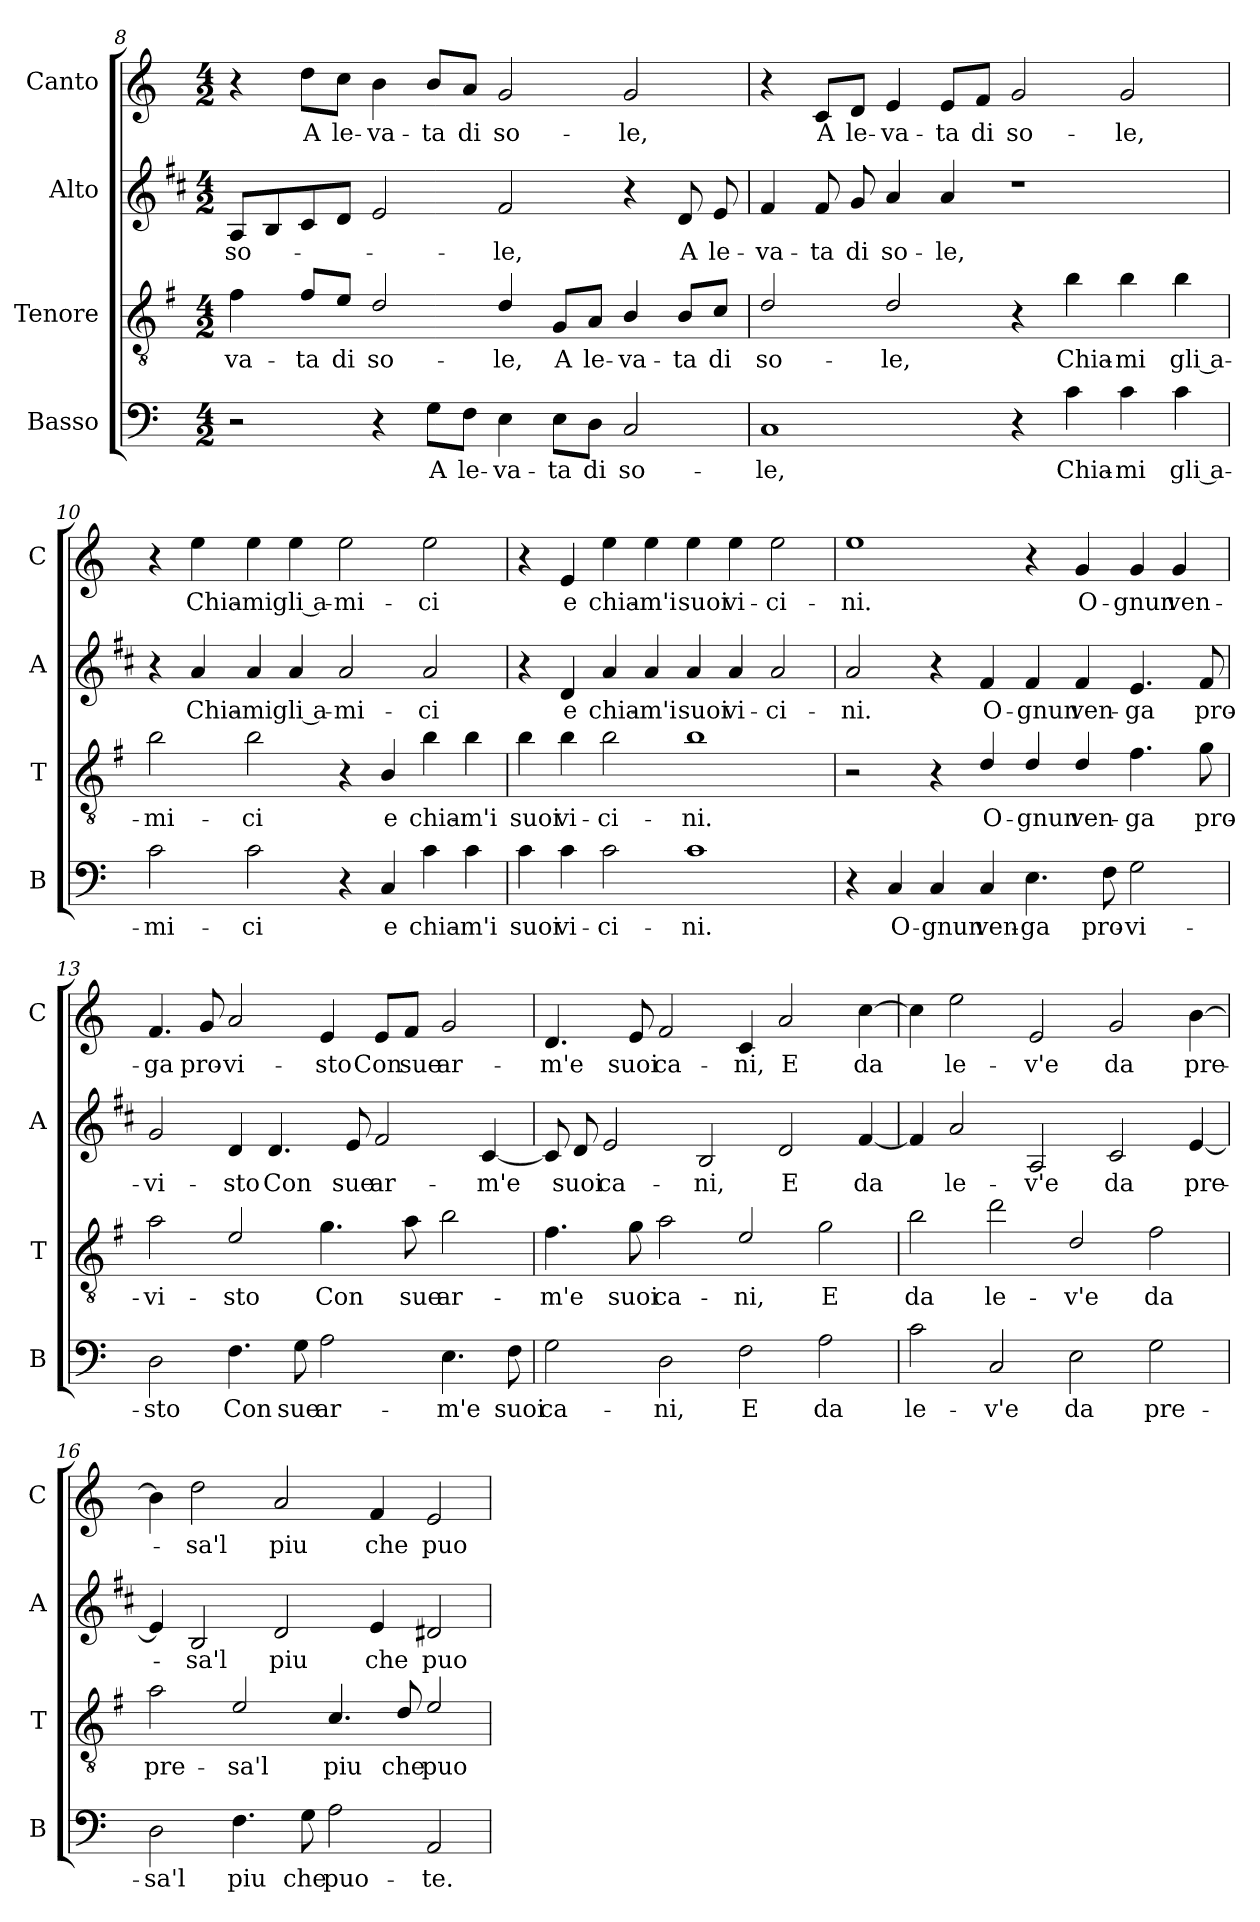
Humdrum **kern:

**kern	**text	**kern	**text	**kern	**text	**kern	**text
*part4	*part4	*part3	*part3	*part2	*part2	*part1	*part1
*staff4	*staff4	*staff3	*staff3	*staff2	*staff2	*staff1	*staff1
*I"Basso	*	*I"Tenore	*	*I"Alto	*	*I"Canto	*
*I'B	*	*I'T	*	*I'A	*	*I'C	*
*clefF4	*	*clefGv2	*	*clefG2	*	*clefG2	*
*	*	*ITrd4c7	*	*ITrd1c2	*	*	*
*k[]	*	*k[]	*	*k[]	*	*k[]	*
*C:	*	*C:	*	*C:	*	*C:	*
*M4/2	*	*M4/2	*	*M4/2	*	*M4/2	*
=8	=8	=8	=8	=8	=8	=8	=8
!	!	!	!LO:LY:b	!	!LO:LY:b	!	!
2r	.	4B\	-va-	8G/L	so-	4r	.
.	.	.	.	8A/	.	.	.
!	!	!	!LO:LY:b	!	!	!	!LO:LY:b
.	.	8B/L	-ta	8B/	.	8dd\L	A
!	!	!	!LO:LY:b	!	!	!	!LO:LY:b
.	.	8A/J	di	8c/J	.	8cc\J	le-
!	!	!	!LO:LY:b	!	!	!	!LO:LY:b
4r	.	2G/	so-	2d/	.	4b\	-va-
!	!LO:LY:b	!	!	!	!	!	!LO:LY:b
8G\L	A	.	.	.	.	8b/L	-ta
!	!LO:LY:b	!	!	!	!	!	!LO:LY:b
8F\J	le-	.	.	.	.	8a/J	di
!	!LO:LY:b	!	!LO:LY:b	!	!LO:LY:b	!	!LO:LY:b
4E\	-va-	4G/	-le,	2e/	-le,	2g/	so-
!	!LO:LY:b	!	!LO:LY:b	!	!	!	!
8E\L	-ta	8C/L	A	.	.	.	.
!	!LO:LY:b	!	!LO:LY:b	!	!	!	!
8D\J	di	8D/J	le-	.	.	.	.
!	!LO:LY:b	!	!LO:LY:b	!	!	!	!LO:LY:b
2C/	so-	4E/	-va-	4r	.	2g/	-le,
!	!	!	!LO:LY:b	!	!LO:LY:b	!	!
.	.	8E/L	-ta	8c/	A	.	.
!	!	!	!LO:LY:b	!	!LO:LY:b	!	!
.	.	8F/J	di	8d/	le-	.	.
=9	=9	=9	=9	=9	=9	=9	=9
!	!LO:LY:b	!	!LO:LY:b	!	!LO:LY:b	!	!
1C	-le,	2G/	so-	4e/	-va-	4r	.
!	!	!	!	!	!LO:LY:b	!	!LO:LY:b
.	.	.	.	8e/	-ta	8c/L	A
!	!	!	!	!	!LO:LY:b	!	!LO:LY:b
.	.	.	.	8f/	di	8d/J	le-
!	!	!	!LO:LY:b	!	!LO:LY:b	!	!LO:LY:b
.	.	2G/	-le,	4g/	so-	4e/	-va-
!	!	!	!	!	!LO:LY:b	!	!LO:LY:b
.	.	.	.	4g/	-le,	8e/L	-ta
!	!	!	!	!	!	!	!LO:LY:b
.	.	.	.	.	.	8f/J	di
!	!	!	!	!	!	!	!LO:LY:b
4r	.	4r	.	1r	.	2g/	so-
!	!LO:LY:b	!	!LO:LY:b	!	!	!	!
4c\	Chia-	4e\	Chia-	.	.	.	.
!	!LO:LY:b	!	!LO:LY:b	!	!	!	!LO:LY:b
4c\	-mi	4e\	-mi	.	.	2g/	-le,
!	!LO:LY:b	!	!LO:LY:b	!	!	!	!
4c\	gli a-	4e\	gli a-	.	.	.	.
!!LO:PB:g=z
=10	=10	=10	=10	=10	=10	=10	=10
!	!LO:LY:b	!	!LO:LY:b	!	!	!	!
2c\	-mi-	2e\	-mi-	4r	.	4r	.
!	!	!	!	!	!LO:LY:b	!	!LO:LY:b
.	.	.	.	4g/	Chia-	4ee\	Chia-
!	!LO:LY:b	!	!LO:LY:b	!	!LO:LY:b	!	!LO:LY:b
2c\	-ci	2e\	-ci	4g/	-mi	4ee\	-mi
!	!	!	!	!	!LO:LY:b	!	!LO:LY:b
.	.	.	.	4g/	gli a-	4ee\	gli a-
!	!	!	!	!	!LO:LY:b	!	!LO:LY:b
4r	.	4r	.	2g/	-mi-	2ee\	-mi-
!	!LO:LY:b	!	!LO:LY:b	!	!	!	!
4C/	e	4E/	e	.	.	.	.
!	!LO:LY:b	!	!LO:LY:b	!	!LO:LY:b	!	!LO:LY:b
4c\	chia-	4e\	chia-	2g/	-ci	2ee\	-ci
!	!LO:LY:b	!	!LO:LY:b	!	!	!	!
4c\	-m'i	4e\	-m'i	.	.	.	.
=11	=11	=11	=11	=11	=11	=11	=11
!	!LO:LY:b	!	!LO:LY:b	!	!	!	!
4c\	suoi	4e\	suoi	4r	.	4r	.
!	!LO:LY:b	!	!LO:LY:b	!	!LO:LY:b	!	!LO:LY:b
4c\	vi-	4e\	vi-	4c/	e	4e/	e
!	!LO:LY:b	!	!LO:LY:b	!	!LO:LY:b	!	!LO:LY:b
2c\	-ci-	2e\	-ci-	4g/	chia-	4ee\	chia-
!	!	!	!	!	!LO:LY:b	!	!LO:LY:b
.	.	.	.	4g/	-m'i	4ee\	-m'i
!	!LO:LY:b	!	!LO:LY:b	!	!LO:LY:b	!	!LO:LY:b
1c	-ni.	1e	-ni.	4g/	suoi	4ee\	suoi
!	!	!	!	!	!LO:LY:b	!	!LO:LY:b
.	.	.	.	4g/	vi-	4ee\	vi-
!	!	!	!	!	!LO:LY:b	!	!LO:LY:b
.	.	.	.	2g/	-ci-	2ee\	-ci-
=12	=12	=12	=12	=12	=12	=12	=12
!	!	!	!	!	!LO:LY:b	!	!LO:LY:b
4r	.	2r	.	2g/	-ni.	1ee	-ni.
!	!LO:LY:b	!	!	!	!	!	!
4C/	O-	.	.	.	.	.	.
!	!LO:LY:b	!	!	!	!	!	!
4C/	-gnun	4r	.	4r	.	.	.
!	!LO:LY:b	!	!LO:LY:b	!	!LO:LY:b	!	!
4C/	ven-	4G/	O-	4e/	O-	.	.
!	!LO:LY:b	!	!LO:LY:b	!	!LO:LY:b	!	!
4.E\	-ga	4G/	-gnun	4e/	-gnun	4r	.
!	!	!	!LO:LY:b	!	!LO:LY:b	!	!LO:LY:b
.	.	4G/	ven-	4e/	ven-	4g/	O-
!	!LO:LY:b	!	!	!	!	!	!
8F\	pro-	.	.	.	.	.	.
!	!LO:LY:b	!	!LO:LY:b	!	!LO:LY:b	!	!LO:LY:b
2G\	-vi-	4.B\	-ga	4.d/	-ga	4g/	-gnun
!	!	!	!	!	!	!	!LO:LY:b
.	.	.	.	.	.	4g/	ven-
!	!	!	!LO:LY:b	!	!LO:LY:b	!	!
.	.	8c\	pro-	8e/	pro-	.	.
!!LO:LB:g=z
=13	=13	=13	=13	=13	=13	=13	=13
!	!LO:LY:b	!	!LO:LY:b	!	!LO:LY:b	!	!LO:LY:b
2D\	-sto	2d\	-vi-	2f/	-vi-	4.f/	-ga
!	!	!	!	!	!	!	!LO:LY:b
.	.	.	.	.	.	8g/	pro-
!	!LO:LY:b	!	!LO:LY:b	!	!LO:LY:b	!	!LO:LY:b
4.F\	Con	2A/	-sto	4c/	-sto	2a/	-vi-
!	!	!	!	!	!LO:LY:b	!	!
.	.	.	.	4.c/	Con	.	.
!	!LO:LY:b	!	!	!	!	!	!
8G\	sue	.	.	.	.	.	.
!	!LO:LY:b	!	!LO:LY:b	!	!	!	!LO:LY:b
2A\	ar-	4.c\	Con	.	.	4e/	-sto
!	!	!	!	!	!LO:LY:b	!	!
.	.	.	.	8d/	sue	.	.
!	!	!	!	!	!LO:LY:b	!	!LO:LY:b
.	.	.	.	2e/	ar-	8e/L	Con
!	!	!	!LO:LY:b	!	!	!	!LO:LY:b
.	.	8d\	sue	.	.	8f/J	sue
!	!LO:LY:b	!	!LO:LY:b	!	!	!	!LO:LY:b
4.E\	-m'e	2e\	ar-	.	.	2g/	ar-
!	!	!	!	!	!LO:LY:b	!	!
.	.	.	.	[4B/	-m'e	.	.
!	!LO:LY:b	!	!	!	!	!	!
8F\	suoi	.	.	.	.	.	.
=14	=14	=14	=14	=14	=14	=14	=14
!	!LO:LY:b	!	!LO:LY:b	!	!	!	!LO:LY:b
2G\	ca-	4.B\	-m'e	8B/]	.	4.d/	-m'e
!	!	!	!	!	!LO:LY:b	!	!
.	.	.	.	8c/	suoi	.	.
!	!	!	!	!	!LO:LY:b	!	!
.	.	.	.	2d/	ca-	.	.
!	!	!	!LO:LY:b	!	!	!	!LO:LY:b
.	.	8c\	suoi	.	.	8e/	suoi
!	!LO:LY:b	!	!LO:LY:b	!	!	!	!LO:LY:b
2D\	-ni,	2d\	ca-	.	.	2f/	ca-
!	!	!	!	!	!LO:LY:b	!	!
.	.	.	.	2A/	-ni,	.	.
!	!LO:LY:b	!	!LO:LY:b	!	!	!	!LO:LY:b
2F\	E	2A/	-ni,	.	.	4c/	-ni,
!	!	!	!	!	!LO:LY:b	!	!LO:LY:b
.	.	.	.	2c/	E	2a/	E
!	!LO:LY:b	!	!LO:LY:b	!	!	!	!
2A\	da	2c\	E	.	.	.	.
!	!	!	!	!	!LO:LY:b	!	!LO:LY:b
.	.	.	.	[4e/	da	[4cc\	da
=15	=15	=15	=15	=15	=15	=15	=15
!	!LO:LY:b	!	!LO:LY:b	!	!	!	!
2c\	le-	2e\	da	4e/]	.	4cc\]	.
!	!	!	!	!	!LO:LY:b	!	!LO:LY:b
.	.	.	.	2g/	le-	2ee\	le-
!	!LO:LY:b	!	!LO:LY:b	!	!	!	!
2C/	-v'e	2g\	le-	.	.	.	.
!	!	!	!	!	!LO:LY:b	!	!LO:LY:b
.	.	.	.	2G/	-v'e	2e/	-v'e
!	!LO:LY:b	!	!LO:LY:b	!	!	!	!
2E\	da	2G/	-v'e	.	.	.	.
!	!	!	!	!	!LO:LY:b	!	!LO:LY:b
.	.	.	.	2B/	da	2g/	da
!	!LO:LY:b	!	!LO:LY:b	!	!	!	!
2G\	pre-	2B\	da	.	.	.	.
!	!	!	!	!	!LO:LY:b	!	!LO:LY:b
.	.	.	.	[4d/	pre-	[4b\	pre-
!!LO:LB:g=z
=16	=16	=16	=16	=16	=16	=16	=16
!	!LO:LY:b	!	!LO:LY:b	!	!	!	!
2D\	-sa'l	2d\	pre-	4d/]	.	4b\]	.
!	!	!	!	!	!LO:LY:b	!	!LO:LY:b
.	.	.	.	2A/	-sa'l	2dd\	-sa'l
!	!LO:LY:b	!	!LO:LY:b	!	!	!	!
4.F\	piu	2A/	-sa'l	.	.	.	.
!	!	!	!	!	!LO:LY:b	!	!LO:LY:b
.	.	.	.	2c/	piu	2a/	piu
!	!LO:LY:b	!	!	!	!	!	!
8G\	che	.	.	.	.	.	.
!	!LO:LY:b	!	!LO:LY:b	!	!	!	!
2A\	puo-	4.F/	piu	.	.	.	.
!	!	!	!	!	!LO:LY:b	!	!LO:LY:b
.	.	.	.	4d/	che	4f/	che
!	!	!	!LO:LY:b	!	!	!	!
.	.	8G/	che	.	.	.	.
!	!LO:LY:b	!	!LO:LY:b	!	!LO:LY:b	!	!LO:LY:b
2AA/	-te.	2A/	puo-	2c#X/	puo-	2e/	puo-
=	=	=	=	=	=	=	=
*-	*-	*-	*-	*-	*-	*-	*-
